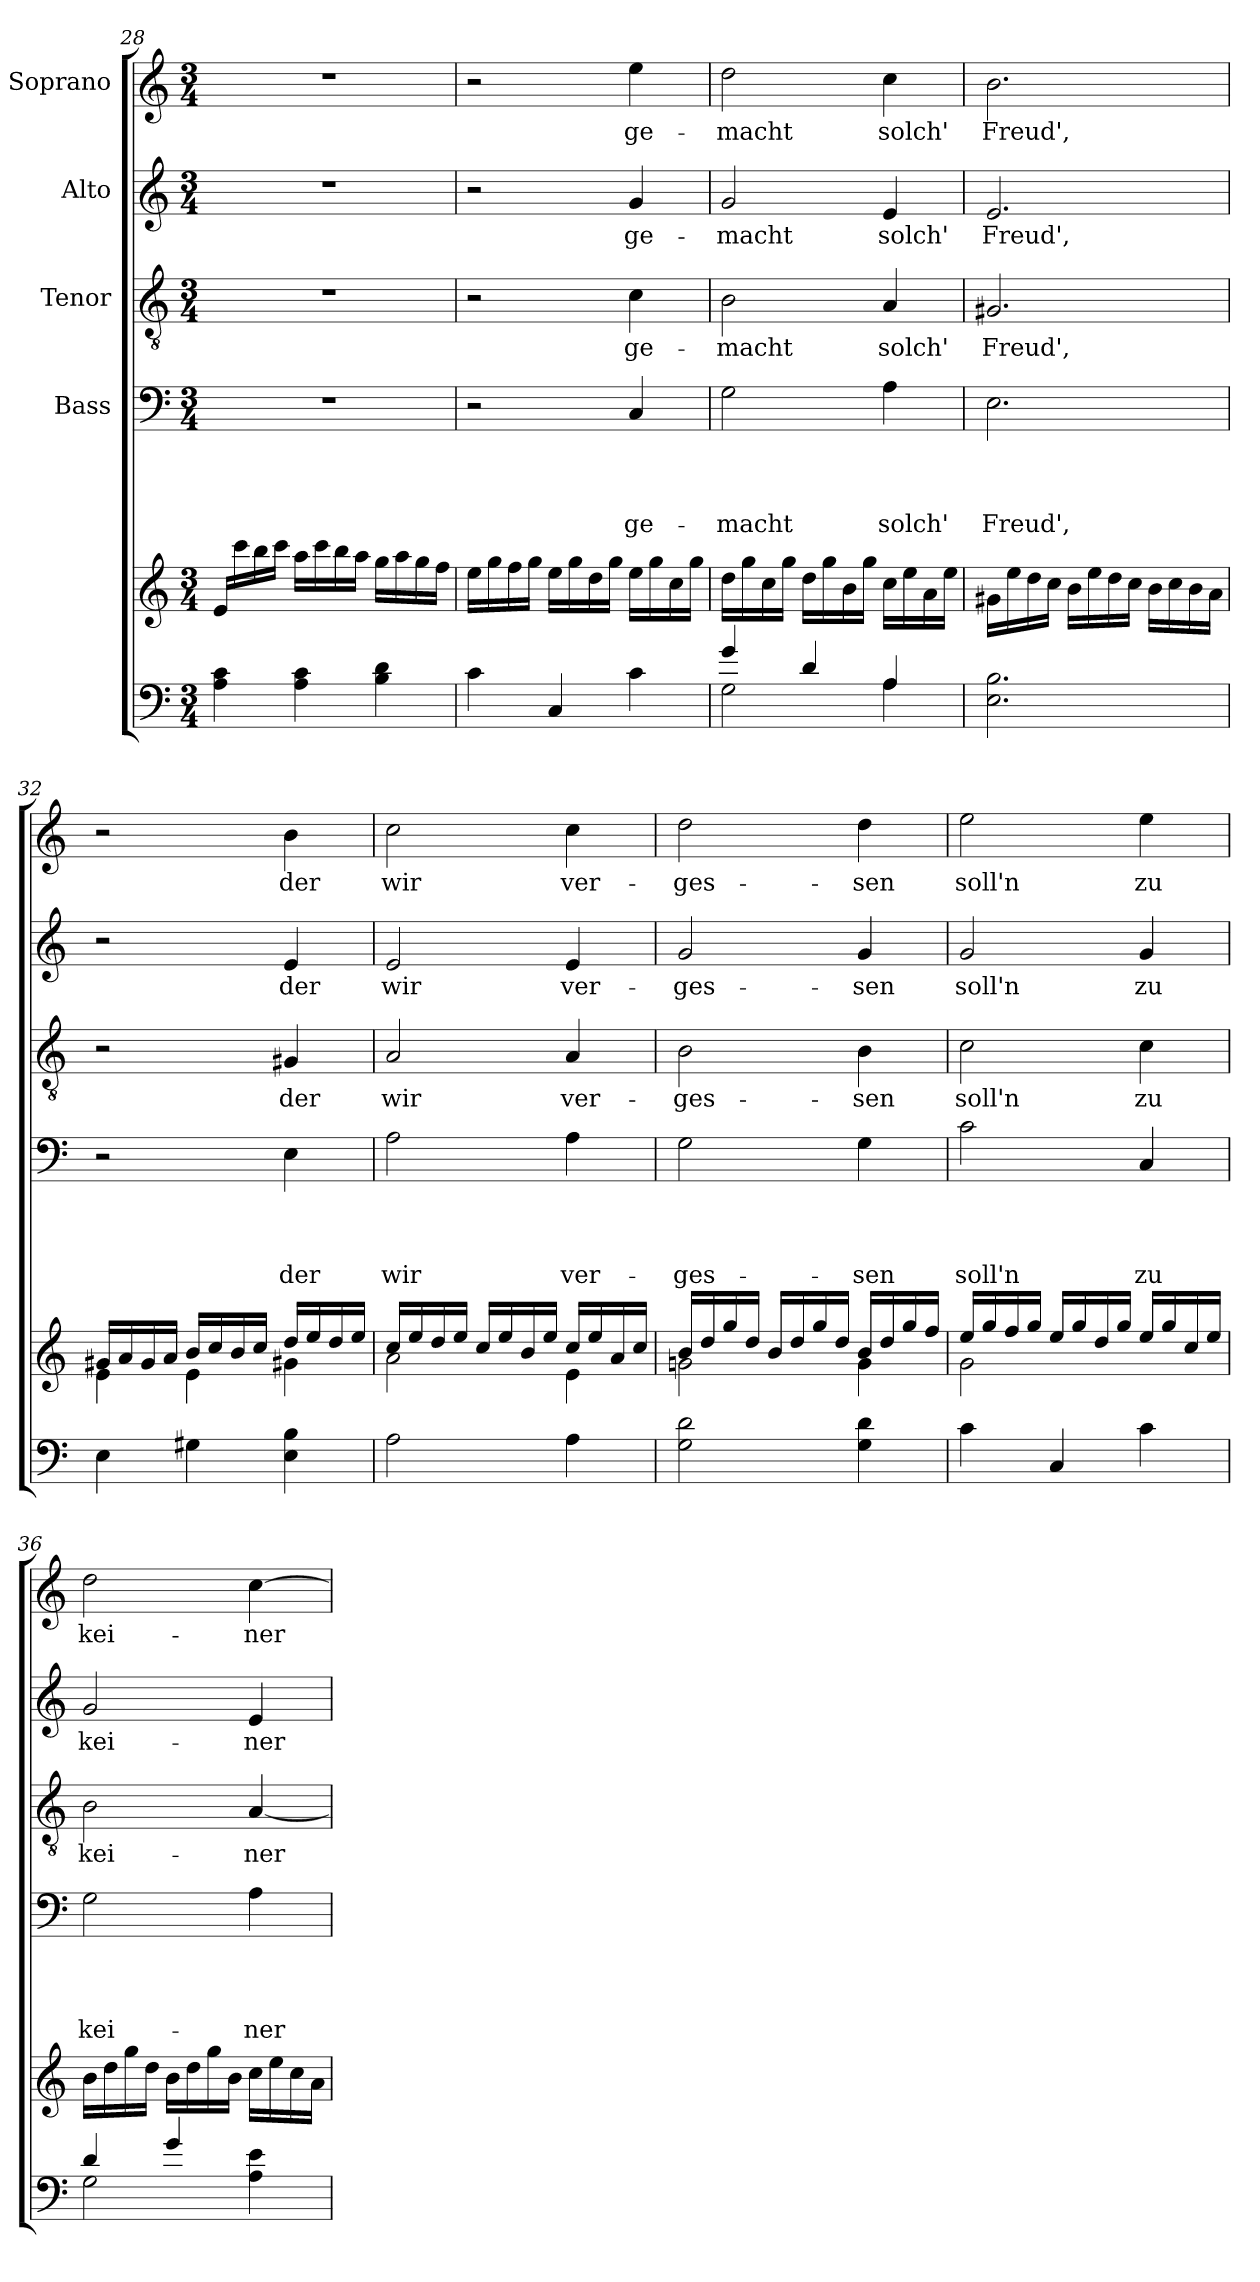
**kern	**kern	**kern	**text	**text	**text	**text	**kern	**text	**kern	**text	**kern	**text
*part5	*part5	*part4	*part4	*part4	*part4	*part4	*part3	*part3	*part2	*part2	*part1	*part1
*staff6	*staff5	*staff4	*staff4	*staff4	*staff4	*staff4	*staff3	*staff3	*staff2	*staff2	*staff1	*staff1
*	*	*I"Bass	*	*	*	*	*I"Tenor	*	*I"Alto	*	*I"Soprano	*
*clefF4	*clefG2	*clefF4	*	*	*	*	*clefGv2	*	*clefG2	*	*clefG2	*
*k[]	*k[]	*k[]	*	*	*	*	*k[]	*	*k[]	*	*k[]	*
*a:	*a:	*a:	*	*	*	*	*a:	*	*a:	*	*a:	*
*M3/4	*M3/4	*M3/4	*	*	*	*	*M3/4	*	*M3/4	*	*M3/4	*
=28	=28	=28	=28	=28	=28	=28	=28	=28	=28	=28	=28	=28
4A\ 4c\	16e/LL	2.r	.	.	.	.	2.r	.	2.r	.	2.r	.
.	16ccc\	.	.	.	.	.	.	.	.	.	.	.
.	16bb\	.	.	.	.	.	.	.	.	.	.	.
.	16ccc\JJ	.	.	.	.	.	.	.	.	.	.	.
4A\ 4c\	16aa\LL	.	.	.	.	.	.	.	.	.	.	.
.	16ccc\	.	.	.	.	.	.	.	.	.	.	.
.	16bb\	.	.	.	.	.	.	.	.	.	.	.
.	16aa\JJ	.	.	.	.	.	.	.	.	.	.	.
4B\ 4d\	16gg\LL	.	.	.	.	.	.	.	.	.	.	.
.	16aa\	.	.	.	.	.	.	.	.	.	.	.
.	16gg\	.	.	.	.	.	.	.	.	.	.	.
.	16ff\JJ	.	.	.	.	.	.	.	.	.	.	.
!!LO:LB:g=z
=29	=29	=29	=29	=29	=29	=29	=29	=29	=29	=29	=29	=29
4c\	16ee\LL	2r	.	.	.	.	2r	.	2r	.	2r	.
.	16gg\	.	.	.	.	.	.	.	.	.	.	.
.	16ff\	.	.	.	.	.	.	.	.	.	.	.
.	16gg\JJ	.	.	.	.	.	.	.	.	.	.	.
4C/	16ee\LL	.	.	.	.	.	.	.	.	.	.	.
.	16gg\	.	.	.	.	.	.	.	.	.	.	.
.	16dd\	.	.	.	.	.	.	.	.	.	.	.
.	16gg\JJ	.	.	.	.	.	.	.	.	.	.	.
4c\	16ee\LL	4C/	.	.	.	ge-	4c\	ge-	4g/	ge-	4ee\	ge-
.	16gg\	.	.	.	.	.	.	.	.	.	.	.
.	16cc\	.	.	.	.	.	.	.	.	.	.	.
.	16gg\JJ	.	.	.	.	.	.	.	.	.	.	.
=30	=30	=30	=30	=30	=30	=30	=30	=30	=30	=30	=30	=30
*^	*	*	*	*	*	*	*	*	*	*	*	*
4g/	2G\	16dd\LL	2G\	.	.	.	-macht	2B\	-macht	2g/	-macht	2dd\	-macht
.	.	16gg\	.	.	.	.	.	.	.	.	.	.	.
.	.	16cc\	.	.	.	.	.	.	.	.	.	.	.
.	.	16gg\JJ	.	.	.	.	.	.	.	.	.	.	.
4d/	.	16dd\LL	.	.	.	.	.	.	.	.	.	.	.
.	.	16gg\	.	.	.	.	.	.	.	.	.	.	.
.	.	16b\	.	.	.	.	.	.	.	.	.	.	.
.	.	16gg\JJ	.	.	.	.	.	.	.	.	.	.	.
4A/	4A\	16cc\LL	4A\	.	.	.	solch'	4A/	solch'	4e/	solch'	4cc\	solch'
.	.	16ee\	.	.	.	.	.	.	.	.	.	.	.
.	.	16a\	.	.	.	.	.	.	.	.	.	.	.
.	.	16ee\JJ	.	.	.	.	.	.	.	.	.	.	.
*v	*v	*	*	*	*	*	*	*	*	*	*	*	*
=31	=31	=31	=31	=31	=31	=31	=31	=31	=31	=31	=31	=31
2.E\ 2.B\	16g#X\LL	2.E\	.	.	.	Freud',	2.G#X/	Freud',	2.e/	Freud',	2.b\	Freud',
.	16ee\	.	.	.	.	.	.	.	.	.	.	.
.	16dd\	.	.	.	.	.	.	.	.	.	.	.
.	16cc\JJ	.	.	.	.	.	.	.	.	.	.	.
.	16b\LL	.	.	.	.	.	.	.	.	.	.	.
.	16ee\	.	.	.	.	.	.	.	.	.	.	.
.	16dd\	.	.	.	.	.	.	.	.	.	.	.
.	16cc\JJ	.	.	.	.	.	.	.	.	.	.	.
.	16b\LL	.	.	.	.	.	.	.	.	.	.	.
.	16cc\	.	.	.	.	.	.	.	.	.	.	.
.	16b\	.	.	.	.	.	.	.	.	.	.	.
.	16a\JJ	.	.	.	.	.	.	.	.	.	.	.
=32	=32	=32	=32	=32	=32	=32	=32	=32	=32	=32	=32	=32
*	*^	*	*	*	*	*	*	*	*	*	*	*
4E\	16g#X/LL	4e\	2r	.	.	.	.	2r	.	2r	.	2r	.
.	16a/	.	.	.	.	.	.	.	.	.	.	.	.
.	16g#/	.	.	.	.	.	.	.	.	.	.	.	.
.	16a/JJ	.	.	.	.	.	.	.	.	.	.	.	.
4G#X\	16b/LL	4e\	.	.	.	.	.	.	.	.	.	.	.
.	16cc/	.	.	.	.	.	.	.	.	.	.	.	.
.	16b/	.	.	.	.	.	.	.	.	.	.	.	.
.	16cc/JJ	.	.	.	.	.	.	.	.	.	.	.	.
4E\ 4B\	16dd/LL	4g#X\	4E\	.	.	.	der	4G#X/	der	4e/	der	4b\	der
.	16ee/	.	.	.	.	.	.	.	.	.	.	.	.
.	16dd/	.	.	.	.	.	.	.	.	.	.	.	.
.	16ee/JJ	.	.	.	.	.	.	.	.	.	.	.	.
!!LO:PB:g=z
=33	=33	=33	=33	=33	=33	=33	=33	=33	=33	=33	=33	=33	=33
2A\	16cc/LL	2a\	2A\	.	.	.	wir	2A/	wir	2e/	wir	2cc\	wir
.	16ee/	.	.	.	.	.	.	.	.	.	.	.	.
.	16dd/	.	.	.	.	.	.	.	.	.	.	.	.
.	16ee/JJ	.	.	.	.	.	.	.	.	.	.	.	.
.	16cc/LL	.	.	.	.	.	.	.	.	.	.	.	.
.	16ee/	.	.	.	.	.	.	.	.	.	.	.	.
.	16b/	.	.	.	.	.	.	.	.	.	.	.	.
.	16ee/JJ	.	.	.	.	.	.	.	.	.	.	.	.
4A\	16cc/LL	4e\	4A\	.	.	.	ver-	4A/	ver-	4e/	ver-	4cc\	ver-
.	16ee/	.	.	.	.	.	.	.	.	.	.	.	.
.	16a/	.	.	.	.	.	.	.	.	.	.	.	.
.	16cc/JJ	.	.	.	.	.	.	.	.	.	.	.	.
=34	=34	=34	=34	=34	=34	=34	=34	=34	=34	=34	=34	=34	=34
2G\ 2d\	16b/LL	2gn\	2G\	.	.	.	-ges-	2B\	-ges-	2g/	-ges-	2dd\	-ges-
.	16dd/	.	.	.	.	.	.	.	.	.	.	.	.
.	16gg/	.	.	.	.	.	.	.	.	.	.	.	.
.	16dd/JJ	.	.	.	.	.	.	.	.	.	.	.	.
.	16b/LL	.	.	.	.	.	.	.	.	.	.	.	.
.	16dd/	.	.	.	.	.	.	.	.	.	.	.	.
.	16gg/	.	.	.	.	.	.	.	.	.	.	.	.
.	16dd/JJ	.	.	.	.	.	.	.	.	.	.	.	.
4G\ 4d\	16b/LL	4g\	4G\	.	.	.	-sen	4B\	-sen	4g/	-sen	4dd\	-sen
.	16dd/	.	.	.	.	.	.	.	.	.	.	.	.
.	16gg/	.	.	.	.	.	.	.	.	.	.	.	.
.	16ff/JJ	.	.	.	.	.	.	.	.	.	.	.	.
=35	=35	=35	=35	=35	=35	=35	=35	=35	=35	=35	=35	=35	=35
4c\	16ee/LL	2g\	2c\	.	.	.	soll'n	2c\	soll'n	2g/	soll'n	2ee\	soll'n
.	16gg/	.	.	.	.	.	.	.	.	.	.	.	.
.	16ff/	.	.	.	.	.	.	.	.	.	.	.	.
.	16gg/JJ	.	.	.	.	.	.	.	.	.	.	.	.
4C/	16ee/LL	.	.	.	.	.	.	.	.	.	.	.	.
.	16gg/	.	.	.	.	.	.	.	.	.	.	.	.
.	16dd/	.	.	.	.	.	.	.	.	.	.	.	.
.	16gg/JJ	.	.	.	.	.	.	.	.	.	.	.	.
4c\	16ee/LL	4c\yy	4C/	.	.	.	zu	4c\	zu	4g/	zu	4ee\	zu
.	16gg/	.	.	.	.	.	.	.	.	.	.	.	.
.	16cc/	.	.	.	.	.	.	.	.	.	.	.	.
.	16ee/JJ	.	.	.	.	.	.	.	.	.	.	.	.
*	*v	*v	*	*	*	*	*	*	*	*	*	*	*
=36	=36	=36	=36	=36	=36	=36	=36	=36	=36	=36	=36	=36
*^	*	*	*	*	*	*	*	*	*	*	*	*
2G\	4d/	16b\LL	2G\	.	.	.	kei-	2B\	kei-	2g/	kei-	2dd\	kei-
.	.	16dd\	.	.	.	.	.	.	.	.	.	.	.
.	.	16gg\	.	.	.	.	.	.	.	.	.	.	.
.	.	16dd\JJ	.	.	.	.	.	.	.	.	.	.	.
.	4g/	16b\LL	.	.	.	.	.	.	.	.	.	.	.
.	.	16dd\	.	.	.	.	.	.	.	.	.	.	.
.	.	16gg\	.	.	.	.	.	.	.	.	.	.	.
.	.	16b\JJ	.	.	.	.	.	.	.	.	.	.	.
4A\ 4e\	4ryy	16cc\LL	4A\	.	.	.	-ner	[4A/	-ner	4e/	-ner	[4cc\	-ner
.	.	16ee\	.	.	.	.	.	.	.	.	.	.	.
.	.	16cc\	.	.	.	.	.	.	.	.	.	.	.
.	.	16a\JJ	.	.	.	.	.	.	.	.	.	.	.
*v	*v	*	*	*	*	*	*	*	*	*	*	*	*
=	=	=	=	=	=	=	=	=	=	=	=	=
*-	*-	*-	*-	*-	*-	*-	*-	*-	*-	*-	*-	*-
